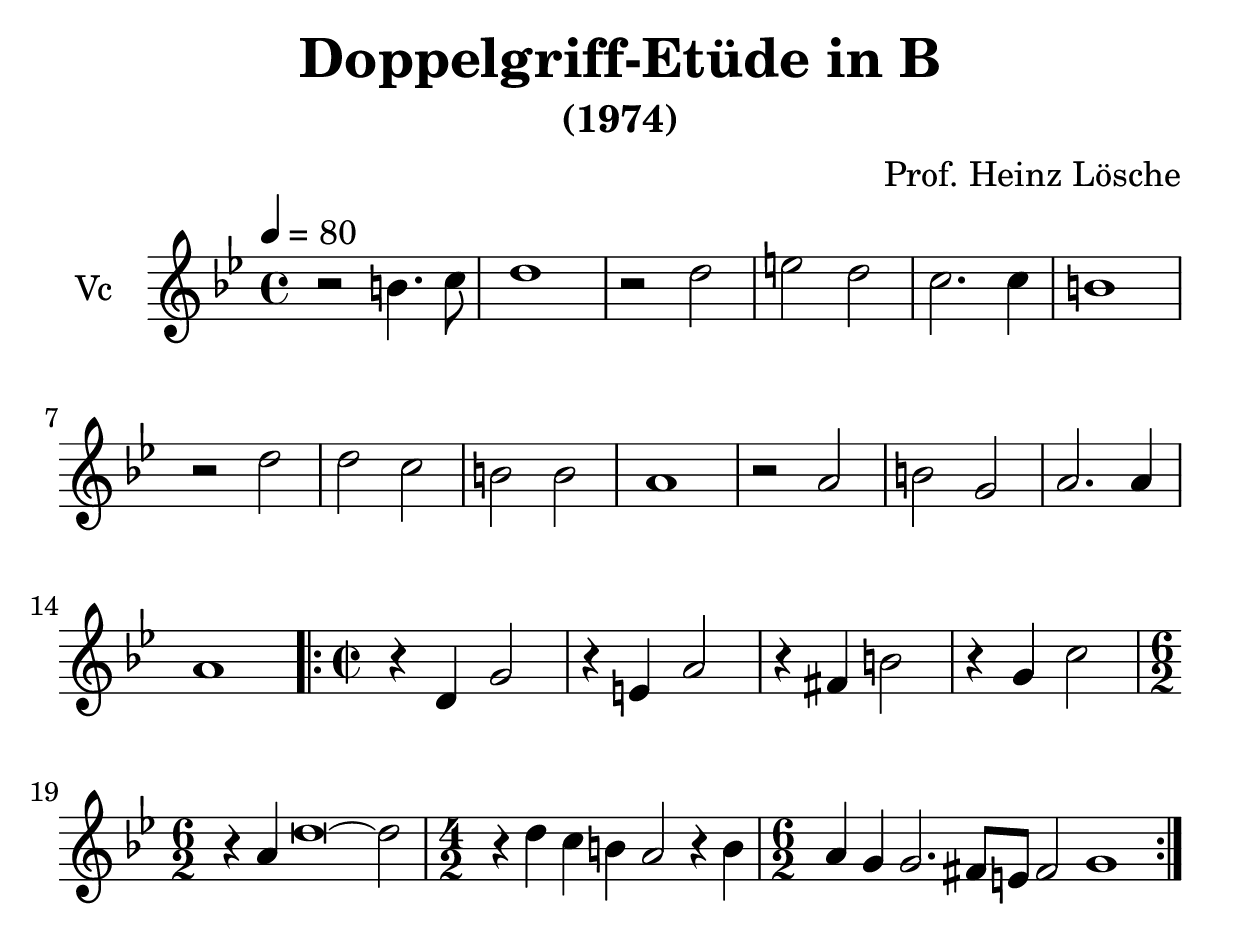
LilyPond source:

\version "2.12.2"
\include "deutsch.ly"

#(set-global-staff-size 30)

\header {
  title = "Doppelgriff-Etüde in B"
  subtitle = "(1974)"
  composer = "Prof. Heinz Lösche"
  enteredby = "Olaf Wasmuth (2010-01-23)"
}

voiceconsts = {
 \key b \major
 \clef "bass"
 %\numericTimeSignature
 \compressFullBarRests
 \time 4/4
 \tempo 4=80
}

\include "v1.ily"

\book {
    \score {

    <<
      \new Staff <<
	\set Staff.instrumentName = "Vc "
	\va
      >>
    >>

    \layout {}

    \midi {
      \context {
	\Score
	tempoWholesPerMinute = #(ly:make-moment 80 4)
      }
    }
  }
}